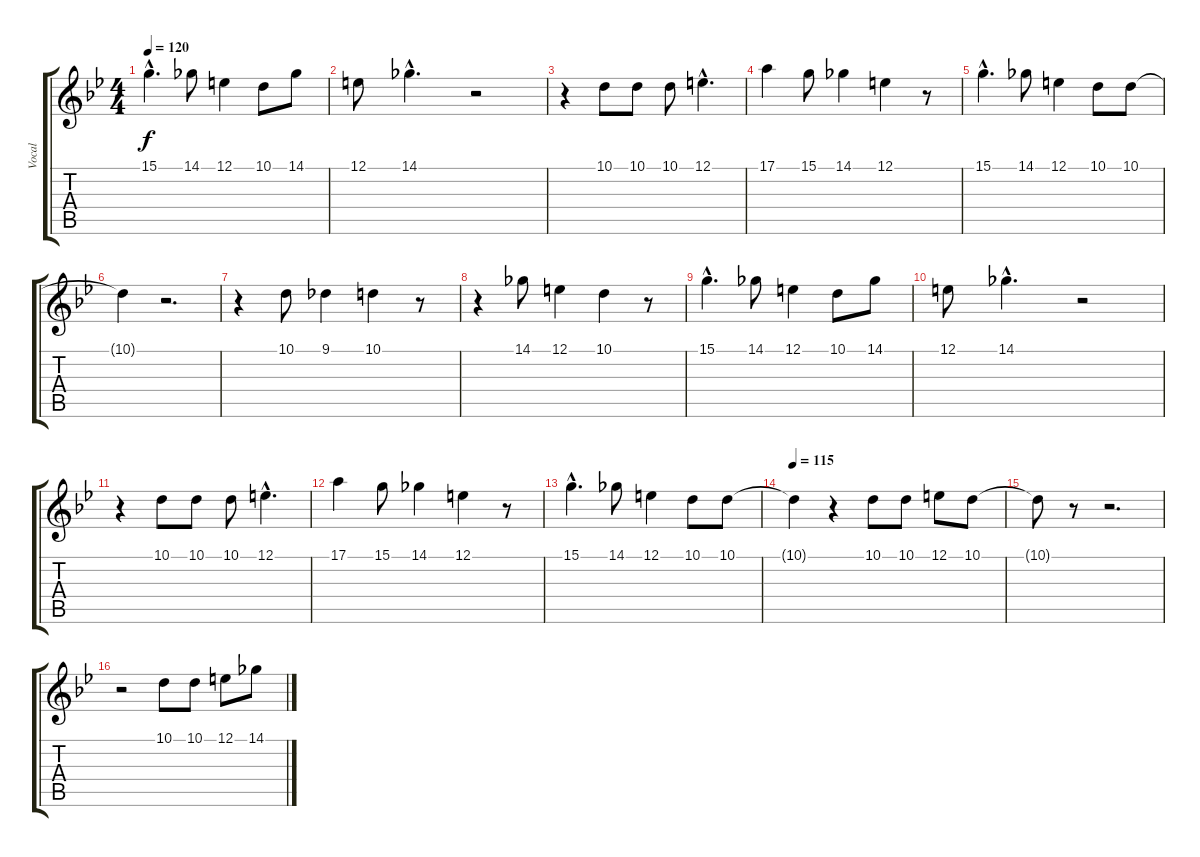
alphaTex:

\track ("Vocal" "Vocal") {instrument pad4choir}
\staff {score tabs}
\tuning (E4 B3 G3 D3 A2 E2) {hide}
\ts (4 4)
\tempo 120
\clef g2
\ks bb
15.1{hac}.4{d dy f} 14.1.8 12.1.4 10.1.8 14.1.8 |
12.1.8 14.1{hac}.4{d} r.2 |
r.4 10.1.8 10.1.8 10.1.8 12.1{hac}.4{d} |
17.1.4 15.1.8 14.1.4 12.1.4 r.8 |
15.1{hac}.4{d} 14.1.8 12.1.4 10.1.8 10.1.8 |
10.1{t}.4 r.2{d} |
r.4 10.1.8 9.1.4 10.1.4 r.8 |
r.4 14.1.8 12.1.4 10.1.4 r.8 |
15.1{hac}.4{d} 14.1.8 12.1.4 10.1.8 14.1.8 |
12.1.8 14.1{hac}.4{d} r.2 |
r.4 10.1.8 10.1.8 10.1.8 12.1{hac}.4{d} |
17.1.4 15.1.8 14.1.4 12.1.4 r.8 |
15.1{hac}.4{d} 14.1.8 12.1.4 10.1.8 10.1.8 |
\tempo 115
10.1{t}.4 r.4 10.1.8 10.1.8 12.1.8 10.1.8 |
10.1{t}.8 r.8 r.2{d} |
r.2 10.1.8 10.1.8 12.1.8 14.1.8
